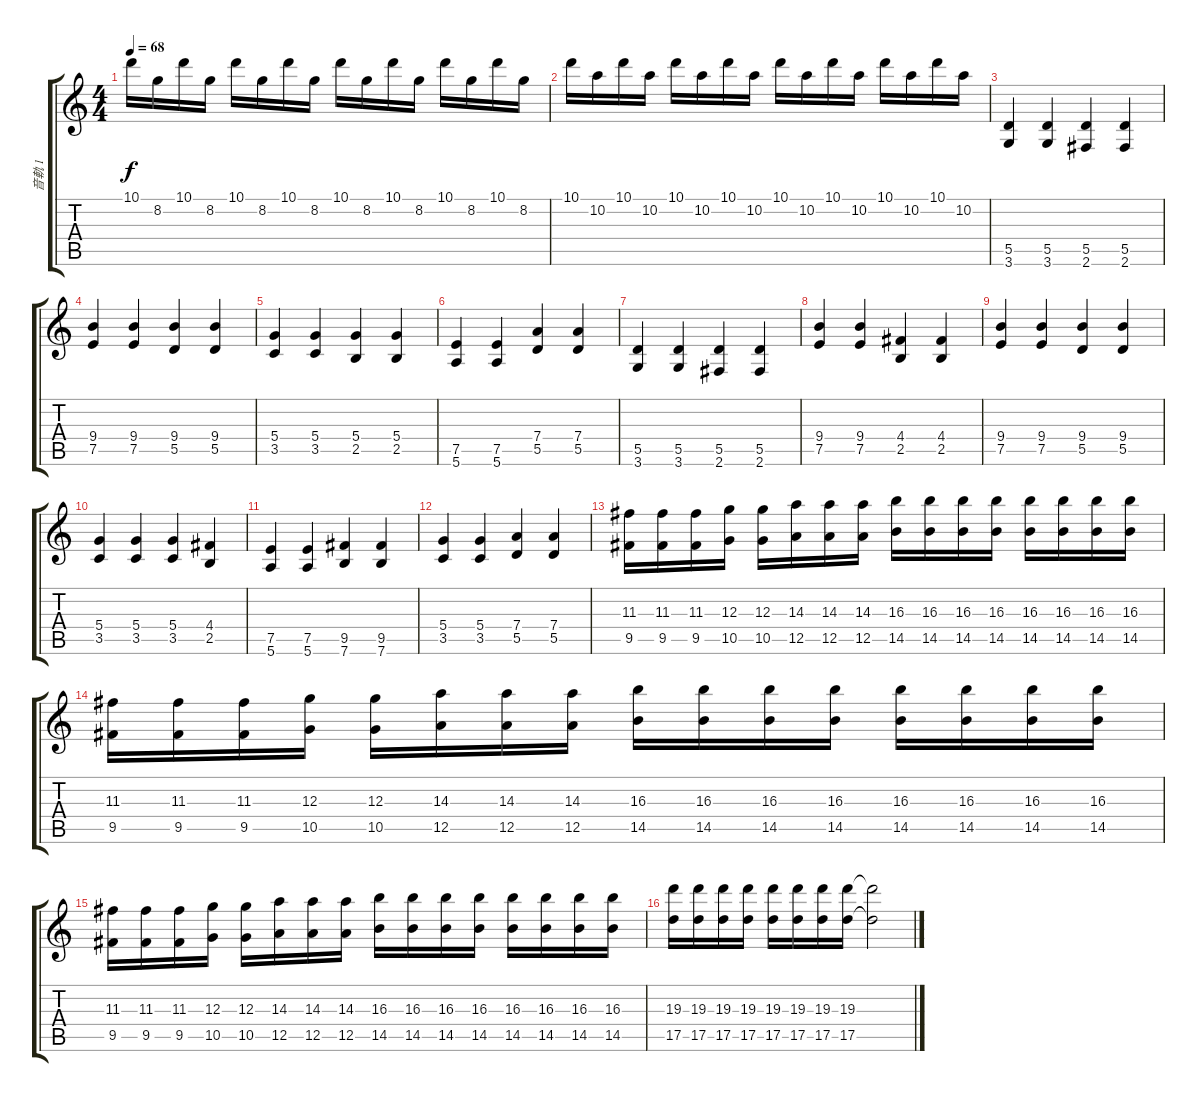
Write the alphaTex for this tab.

\track ("音軌 1" "音軌 1") {instrument acousticguitarnylon}
\staff {score tabs}
\tuning (E4 B3 G3 D3 A2 E2) {hide}
\ts (4 4)
\tempo 68
\clef g2
\ks c
10.1.16{dy f} 8.2.16 10.1.16 8.2.16 10.1.16 8.2.16 10.1.16 8.2.16 10.1.16 8.2.16 10.1.16 8.2.16 10.1.16 8.2.16 10.1.16 8.2.16 |
10.1.16 10.2.16 10.1.16 10.2.16 10.1.16 10.2.16 10.1.16 10.2.16 10.1.16 10.2.16 10.1.16 10.2.16 10.1.16 10.2.16 10.1.16 10.2.16 |
(5.5 3.6).4{instrument overdrivenguitar} (5.5 3.6).4 (5.5 2.6).4 (5.5 2.6).4 |
(9.4 7.5).4 (9.4 7.5).4 (9.4 5.5).4 (9.4 5.5).4 |
(5.4 3.5).4 (5.4 3.5).4 (5.4 2.5).4 (5.4 2.5).4 |
(7.5 5.6).4 (7.5 5.6).4 (7.4 5.5).4 (7.4 5.5).4 |
(5.5 3.6).4 (5.5 3.6).4 (5.5 2.6).4 (5.5 2.6).4 |
(9.4 7.5).4 (9.4 7.5).4 (4.4 2.5).4 (4.4 2.5).4 |
(9.4 7.5).4 (9.4 7.5).4 (9.4 5.5).4 (9.4 5.5).4 |
(5.4 3.5).4 (5.4 3.5).4 (5.4 3.5).4 (4.4 2.5).4 |
(7.5 5.6).4 (7.5 5.6).4 (9.5 7.6).4 (9.5 7.6).4 |
(5.4 3.5).4 (5.4 3.5).4 (7.4 5.5).4 (7.4 5.5).4 |
(11.3 9.5).16 (11.3 9.5).16 (11.3 9.5).16 (12.3 10.5).16 (12.3 10.5).16 (14.3 12.5).16 (14.3 12.5).16 (14.3 12.5).16 (16.3 14.5).16 (16.3 14.5).16 (16.3 14.5).16 (16.3 14.5).16 (16.3 14.5).16 (16.3 14.5).16 (16.3 14.5).16 (16.3 14.5).16 |
(11.3 9.5).16 (11.3 9.5).16 (11.3 9.5).16 (12.3 10.5).16 (12.3 10.5).16 (14.3 12.5).16 (14.3 12.5).16 (14.3 12.5).16 (16.3 14.5).16 (16.3 14.5).16 (16.3 14.5).16 (16.3 14.5).16 (16.3 14.5).16 (16.3 14.5).16 (16.3 14.5).16 (16.3 14.5).16 |
(11.3 9.5).16 (11.3 9.5).16 (11.3 9.5).16 (12.3 10.5).16 (12.3 10.5).16 (14.3 12.5).16 (14.3 12.5).16 (14.3 12.5).16 (16.3 14.5).16 (16.3 14.5).16 (16.3 14.5).16 (16.3 14.5).16 (16.3 14.5).16 (16.3 14.5).16 (16.3 14.5).16 (16.3 14.5).16 |
(19.3 17.5).16 (19.3 17.5).16 (19.3 17.5).16 (19.3 17.5).16 (19.3 17.5).16 (19.3 17.5).16 (19.3 17.5).16 (19.3 17.5).16 (19.3{t} 17.5{t}).2
